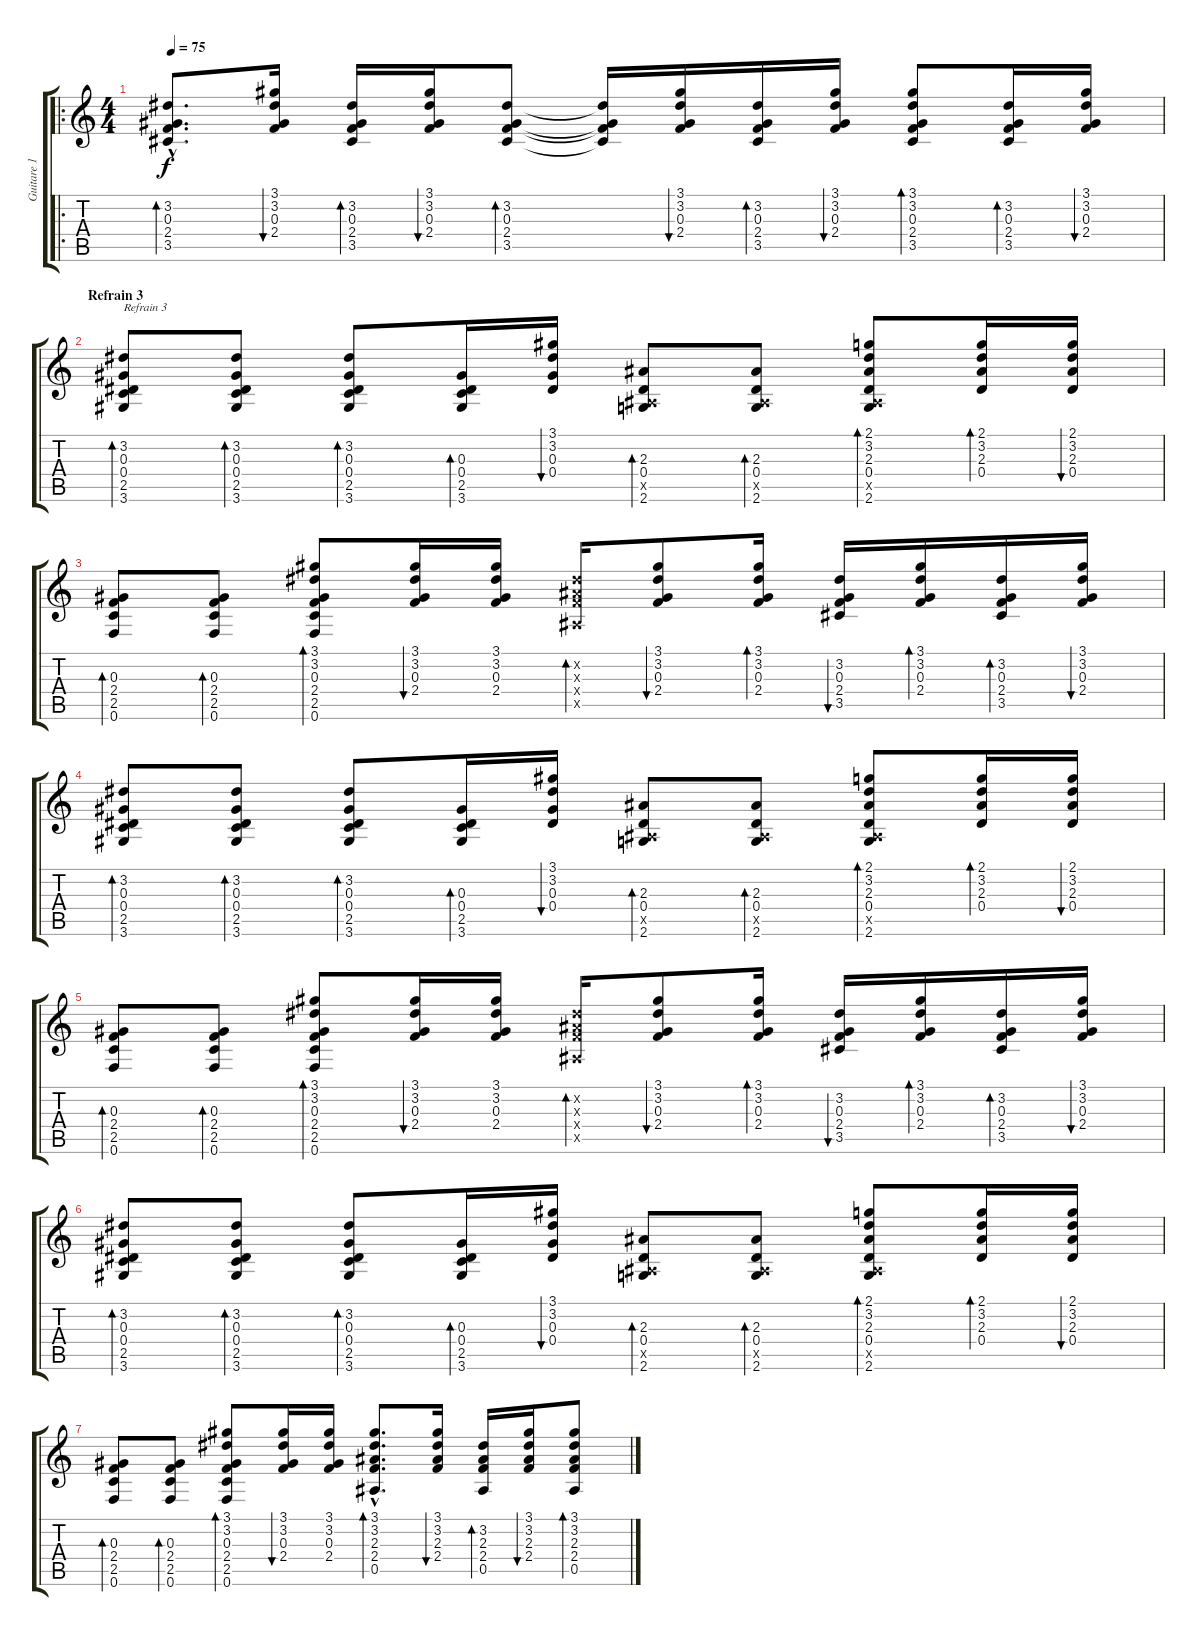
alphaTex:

\track ("Guitare 1" "Guitare 1") {instrument acousticguitarsteel}
\staff {score tabs}
\tuning (F4 C4 Ab3 Eb3 Bb2 F2) {hide}
\ro
\ts (4 4)
\tempo 75
\clef g2
\ks c
(3.2{hac} 0.3{hac} 2.4{hac} 3.5{hac}).8{d bd 60 dy f} (3.1 3.2 0.3 2.4).16{bu 60} (3.2 0.3 2.4 3.5).16{bd 60} (3.1 3.2 0.3 2.4).16{bu 60} (3.2 0.3 2.4 3.5).8{bd 60} (3.2{t} 0.3{t} 2.4{t} 3.5{t}).16 (3.1 3.2 0.3 2.4).16{bu 60} (3.2 0.3 2.4 3.5).16{bd 60} (3.1 3.2 0.3 2.4).16{bu 60} (3.1 3.2 0.3 2.4 3.5).8{bd 60} (3.2 0.3 2.4 3.5).16{bd 60} (3.1 3.2 0.3 2.4).16{bu 60} |
\section ("" "Refrain 3")
(3.2 0.3 0.4 2.5 3.6).8{bd 60 txt "Refrain 3"} (3.2 0.3 0.4 2.5 3.6).8{bd 60} (3.2 0.3 0.4 2.5 3.6).8{bd 60} (0.3 0.4 2.5 3.6).16{bd 60} (3.1 3.2 0.3 0.4).16{bu 60} (2.3 0.4 0.5{x} 2.6).8{bd 60} (2.3 0.4 0.5{x} 2.6).8{bd 60} (2.1 3.2 2.3 0.4 0.5{x} 2.6).8{bd 60} (2.1 3.2 2.3 0.4).16{bd 60} (2.1 3.2 2.3 0.4).16{bu 60} |
(0.3 2.4 2.5 0.6).8{bd 60} (0.3 2.4 2.5 0.6).8{bd 60} (3.1 3.2 0.3 2.4 2.5 0.6).8{bd 60} (3.1 3.2 0.3 2.4).16{bu 60} (3.1 3.2 0.3 2.4).16 (3.2{x} 2.3{x} 2.4{x} 0.5{x}).16{bd 60} (3.1 3.2 0.3 2.4).8{bu 60} (3.1 3.2 0.3 2.4).16{bd 60} (3.2 0.3 2.4 3.5).16{bu 60} (3.1 3.2 0.3 2.4).16{bd 60} (3.2 0.3 2.4 3.5).16{bd 480} (3.1 3.2 0.3 2.4).16{bu 480} |
(3.2 0.3 0.4 2.5 3.6).8{bd 60} (3.2 0.3 0.4 2.5 3.6).8{bd 60} (3.2 0.3 0.4 2.5 3.6).8{bd 60} (0.3 0.4 2.5 3.6).16{bd 60} (3.1 3.2 0.3 0.4).16{bu 60} (2.3 0.4 0.5{x} 2.6).8{bd 60} (2.3 0.4 0.5{x} 2.6).8{bd 60} (2.1 3.2 2.3 0.4 0.5{x} 2.6).8{bd 60} (2.1 3.2 2.3 0.4).16{bd 60} (2.1 3.2 2.3 0.4).16{bu 60} |
(0.3 2.4 2.5 0.6).8{bd 60} (0.3 2.4 2.5 0.6).8{bd 60} (3.1 3.2 0.3 2.4 2.5 0.6).8{bd 60} (3.1 3.2 0.3 2.4).16{bu 60} (3.1 3.2 0.3 2.4).16 (3.2{x} 2.3{x} 2.4{x} 0.5{x}).16{bd 60} (3.1 3.2 0.3 2.4).8{bu 60} (3.1 3.2 0.3 2.4).16{bd 60} (3.2 0.3 2.4 3.5).16{bu 60} (3.1 3.2 0.3 2.4).16{bd 60} (3.2 0.3 2.4 3.5).16{bd 480} (3.1 3.2 0.3 2.4).16{bu 480} |
(3.2 0.3 0.4 2.5 3.6).8{bd 60} (3.2 0.3 0.4 2.5 3.6).8{bd 60} (3.2 0.3 0.4 2.5 3.6).8{bd 60} (0.3 0.4 2.5 3.6).16{bd 60} (3.1 3.2 0.3 0.4).16{bu 60} (2.3 0.4 0.5{x} 2.6).8{bd 60} (2.3 0.4 0.5{x} 2.6).8{bd 60} (2.1 3.2 2.3 0.4 0.5{x} 2.6).8{bd 60} (2.1 3.2 2.3 0.4).16{bd 60} (2.1 3.2 2.3 0.4).16{bu 60} |
(0.3 2.4 2.5 0.6).8{bd 60} (0.3 2.4 2.5 0.6).8{bd 60} (3.1 3.2 0.3 2.4 2.5 0.6).8{bd 60} (3.1 3.2 0.3 2.4).16{bu 60} (3.1 3.2 0.3 2.4).16 (3.1{hac} 3.2{hac} 2.3{hac} 2.4{hac} 0.5{hac}).8{d bd 60} (3.1 3.2 2.3 2.4).16{bu 60} (3.2 2.3 2.4 0.5).16{bd 60} (3.1 3.2 2.3 2.4).16{bu 60} (3.1 3.2 2.3 2.4 0.5).8{bd 60}
